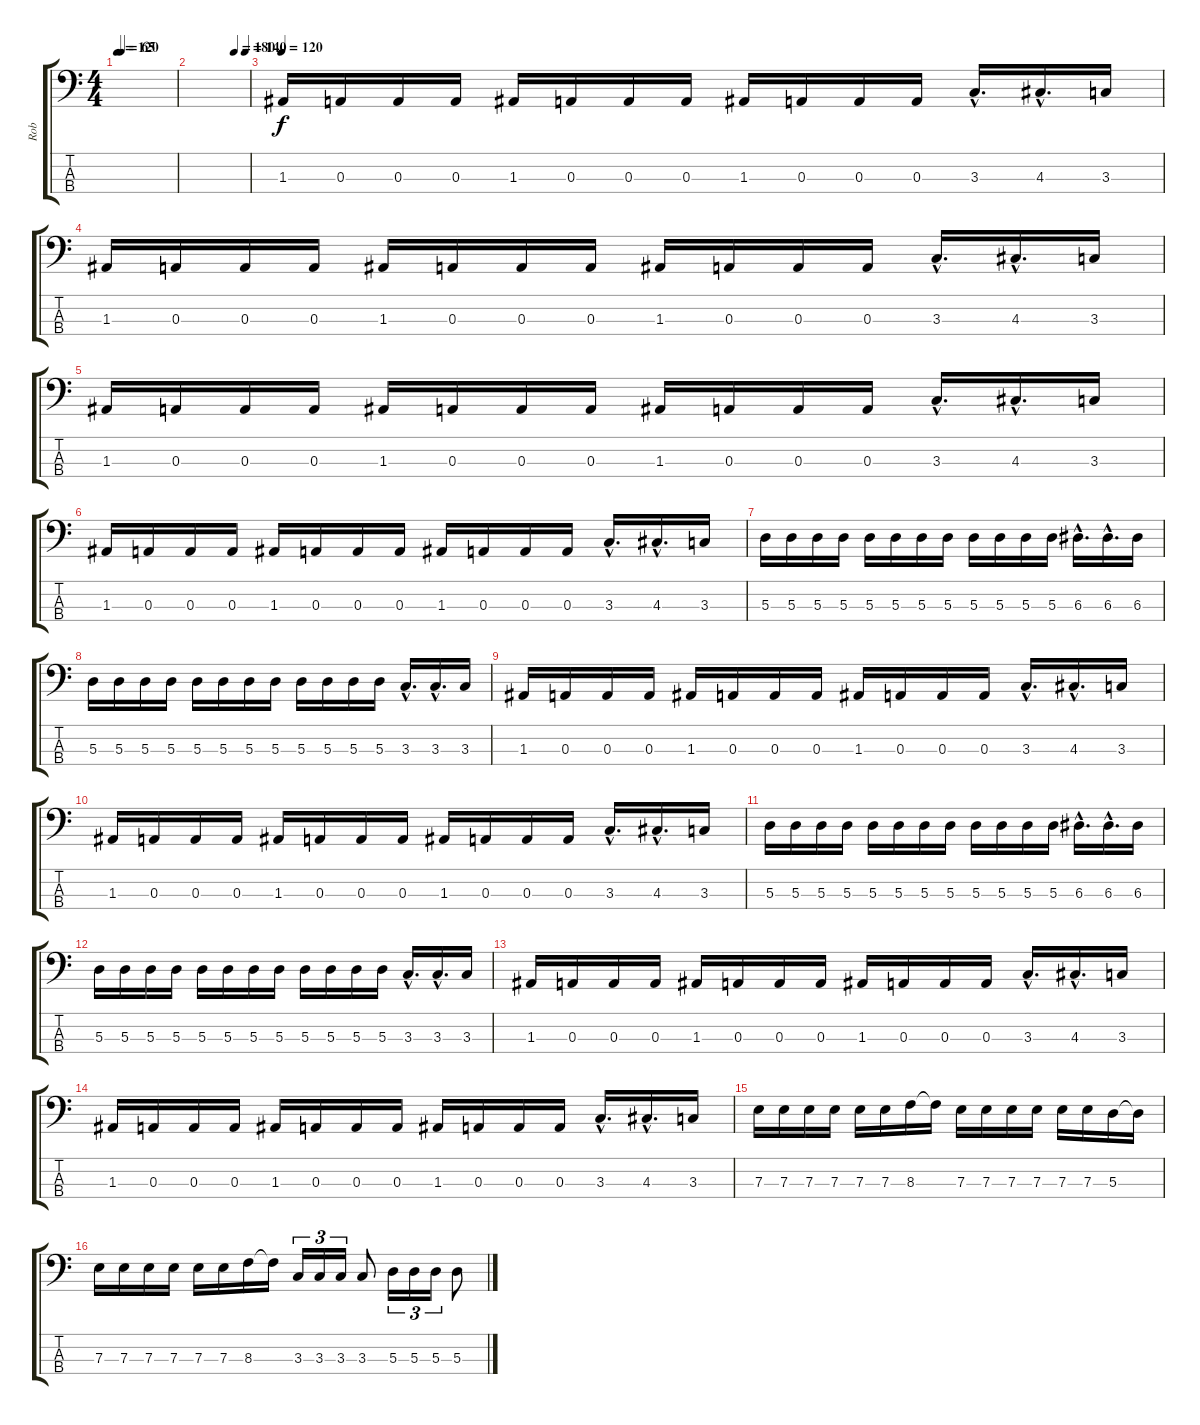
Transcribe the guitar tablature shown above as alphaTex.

\track ("Rob" "Rob") {instrument electricbasspick}
\staff {score tabs}
\tuning (G2 D2 A1 E1) {hide}
\ts (4 4)
\tempo 120
\tempo 180
\tempo (65 0.0625)
\tempo 120
\clef f4
\ks c
|
\tempo (180 0.75)
\tempo (140 0.9375)
|
\tempo 120
1.3.16 0.3.16 0.3.16 0.3.16 1.3.16 0.3.16 0.3.16 0.3.16 1.3.16 0.3.16 0.3.16 0.3.16 3.3{hac}.16{d} 4.3{hac}.16{d} 3.3.16 |
1.3.16 0.3.16 0.3.16 0.3.16 1.3.16 0.3.16 0.3.16 0.3.16 1.3.16 0.3.16 0.3.16 0.3.16 3.3{hac}.16{d} 4.3{hac}.16{d} 3.3.16 |
1.3.16 0.3.16 0.3.16 0.3.16 1.3.16 0.3.16 0.3.16 0.3.16 1.3.16 0.3.16 0.3.16 0.3.16 3.3{hac}.16{d} 4.3{hac}.16{d} 3.3.16 |
1.3.16 0.3.16 0.3.16 0.3.16 1.3.16 0.3.16 0.3.16 0.3.16 1.3.16 0.3.16 0.3.16 0.3.16 3.3{hac}.16{d} 4.3{hac}.16{d} 3.3.16 |
5.3.16 5.3.16 5.3.16 5.3.16 5.3.16 5.3.16 5.3.16 5.3.16 5.3.16 5.3.16 5.3.16 5.3.16 6.3{hac}.16{d} 6.3{hac}.16{d} 6.3.16 |
5.3.16 5.3.16 5.3.16 5.3.16 5.3.16 5.3.16 5.3.16 5.3.16 5.3.16 5.3.16 5.3.16 5.3.16 3.3{hac}.16{d} 3.3{hac}.16{d} 3.3.16 |
1.3.16 0.3.16 0.3.16 0.3.16 1.3.16 0.3.16 0.3.16 0.3.16 1.3.16 0.3.16 0.3.16 0.3.16 3.3{hac}.16{d} 4.3{hac}.16{d} 3.3.16 |
1.3.16 0.3.16 0.3.16 0.3.16 1.3.16 0.3.16 0.3.16 0.3.16 1.3.16 0.3.16 0.3.16 0.3.16 3.3{hac}.16{d} 4.3{hac}.16{d} 3.3.16 |
5.3.16 5.3.16 5.3.16 5.3.16 5.3.16 5.3.16 5.3.16 5.3.16 5.3.16 5.3.16 5.3.16 5.3.16 6.3{hac}.16{d} 6.3{hac}.16{d} 6.3.16 |
5.3.16 5.3.16 5.3.16 5.3.16 5.3.16 5.3.16 5.3.16 5.3.16 5.3.16 5.3.16 5.3.16 5.3.16 3.3{hac}.16{d} 3.3{hac}.16{d} 3.3.16 |
1.3.16 0.3.16 0.3.16 0.3.16 1.3.16 0.3.16 0.3.16 0.3.16 1.3.16 0.3.16 0.3.16 0.3.16 3.3{hac}.16{d} 4.3{hac}.16{d} 3.3.16 |
1.3.16 0.3.16 0.3.16 0.3.16 1.3.16 0.3.16 0.3.16 0.3.16 1.3.16 0.3.16 0.3.16 0.3.16 3.3{hac}.16{d} 4.3{hac}.16{d} 3.3.16 |
7.3.16 7.3.16 7.3.16 7.3.16 7.3.16 7.3.16 8.3.16 8.3{t}.16 7.3.16 7.3.16 7.3.16 7.3.16 7.3.16 7.3.16 5.3.16 5.3{t}.16 |
7.3.16 7.3.16 7.3.16 7.3.16 7.3.16 7.3.16 8.3.16 8.3{t}.16 3.3.16{tu (3 2)} 3.3.16{tu (3 2)} 3.3.16{tu (3 2)} 3.3.8 5.3.16{tu (3 2)} 5.3.16{tu (3 2)} 5.3.16{tu (3 2)} 5.3.8
